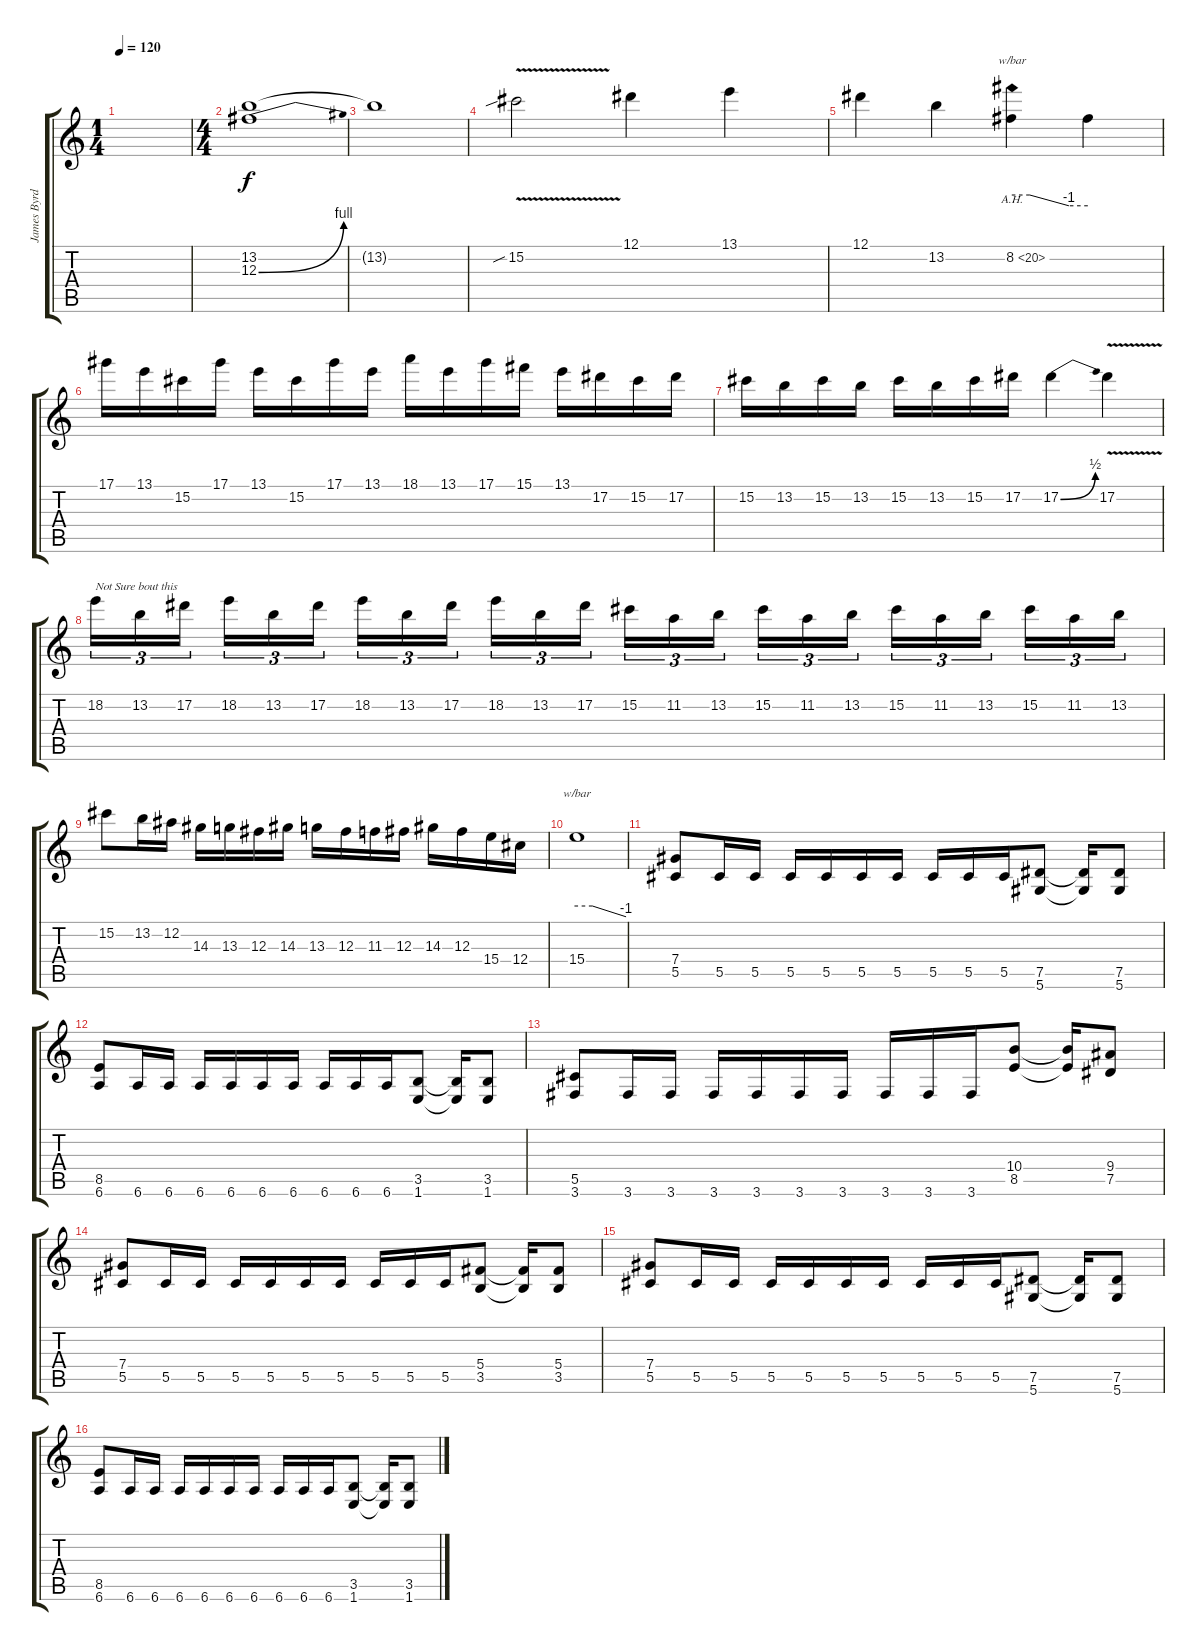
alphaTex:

\track ("James Byrd" "James Byrd") {instrument overdrivenguitar}
\staff {score tabs}
\tuning (Eb4 Bb3 Gb3 Db3 Ab2 Eb2) {hide}
\ts (1 4)
\tempo 120
\clef g2
\ks c
|
\ts (4 4)
(13.2 12.3{be (bend 0 0 60 4)}).1 |
13.2{t}.1 |
15.2{v sib}.2 12.1.4 13.1.4 |
12.1.4 13.2.4 8.2{ah 12}.4{tbe (custom default 0 0 14 0 45 -4 60 -4)} 8.2{t}.4 |
17.1.16 13.1.16 15.2.16 17.1.16 13.1.16 15.2.16 17.1.16 13.1.16 18.1.16 13.1.16 17.1.16 15.1.16 13.1.16 17.2.16 15.2.16 17.2.16 |
15.2.16 13.2.16 15.2.16 13.2.16 15.2.16 13.2.16 15.2.16 17.2.16 17.2{be (bend 0 0 60 2)}.4 17.2{v}.4 |
18.2.16{tu (3 2) txt "Not Sure bout this"} 13.2.16{tu (3 2)} 17.2.16{tu (3 2)} 18.2.16{tu (3 2)} 13.2.16{tu (3 2)} 17.2.16{tu (3 2)} 18.2.16{tu (3 2)} 13.2.16{tu (3 2)} 17.2.16{tu (3 2)} 18.2.16{tu (3 2)} 13.2.16{tu (3 2)} 17.2.16{tu (3 2)} 15.2.16{tu (3 2)} 11.2.16{tu (3 2)} 13.2.16{tu (3 2)} 15.2.16{tu (3 2)} 11.2.16{tu (3 2)} 13.2.16{tu (3 2)} 15.2.16{tu (3 2)} 11.2.16{tu (3 2)} 13.2.16{tu (3 2)} 15.2.16{tu (3 2)} 11.2.16{tu (3 2)} 13.2.16{tu (3 2)} |
15.2.8 13.2.16 12.2.16 14.3.16 13.3.16 12.3.16 14.3.16 13.3.16 12.3.16 11.3.16 12.3.16 14.3.16 12.3.16 15.4.16 12.4.16 |
15.4.1{tbe (custom default 0 0 19 0 60 -4)} |
(7.4 5.5).8 5.5.16 5.5.16 5.5.16 5.5.16 5.5.16 5.5.16 5.5.16 5.5.16 5.5.16 (7.5 5.6).8 (7.5{t} 5.6{t}).16 (7.5 5.6).8 |
(8.5 6.6).8 6.6.16 6.6.16 6.6.16 6.6.16 6.6.16 6.6.16 6.6.16 6.6.16 6.6.16 (3.5 1.6).8 (3.5{t} 1.6{t}).16 (3.5 1.6).8 |
(5.5 3.6).8 3.6.16 3.6.16 3.6.16 3.6.16 3.6.16 3.6.16 3.6.16 3.6.16 3.6.16 (10.4 8.5).8 (10.4{t} 8.5{t}).16 (9.4 7.5).8 |
(7.4 5.5).8 5.5.16 5.5.16 5.5.16 5.5.16 5.5.16 5.5.16 5.5.16 5.5.16 5.5.16 (5.4 3.5).8 (5.4{t} 3.5{t}).16 (5.4 3.5).8 |
(7.4 5.5).8 5.5.16 5.5.16 5.5.16 5.5.16 5.5.16 5.5.16 5.5.16 5.5.16 5.5.16 (7.5 5.6).8 (7.5{t} 5.6{t}).16 (7.5 5.6).8 |
(8.5 6.6).8 6.6.16 6.6.16 6.6.16 6.6.16 6.6.16 6.6.16 6.6.16 6.6.16 6.6.16 (3.5 1.6).8 (3.5{t} 1.6{t}).16 (3.5 1.6).8
